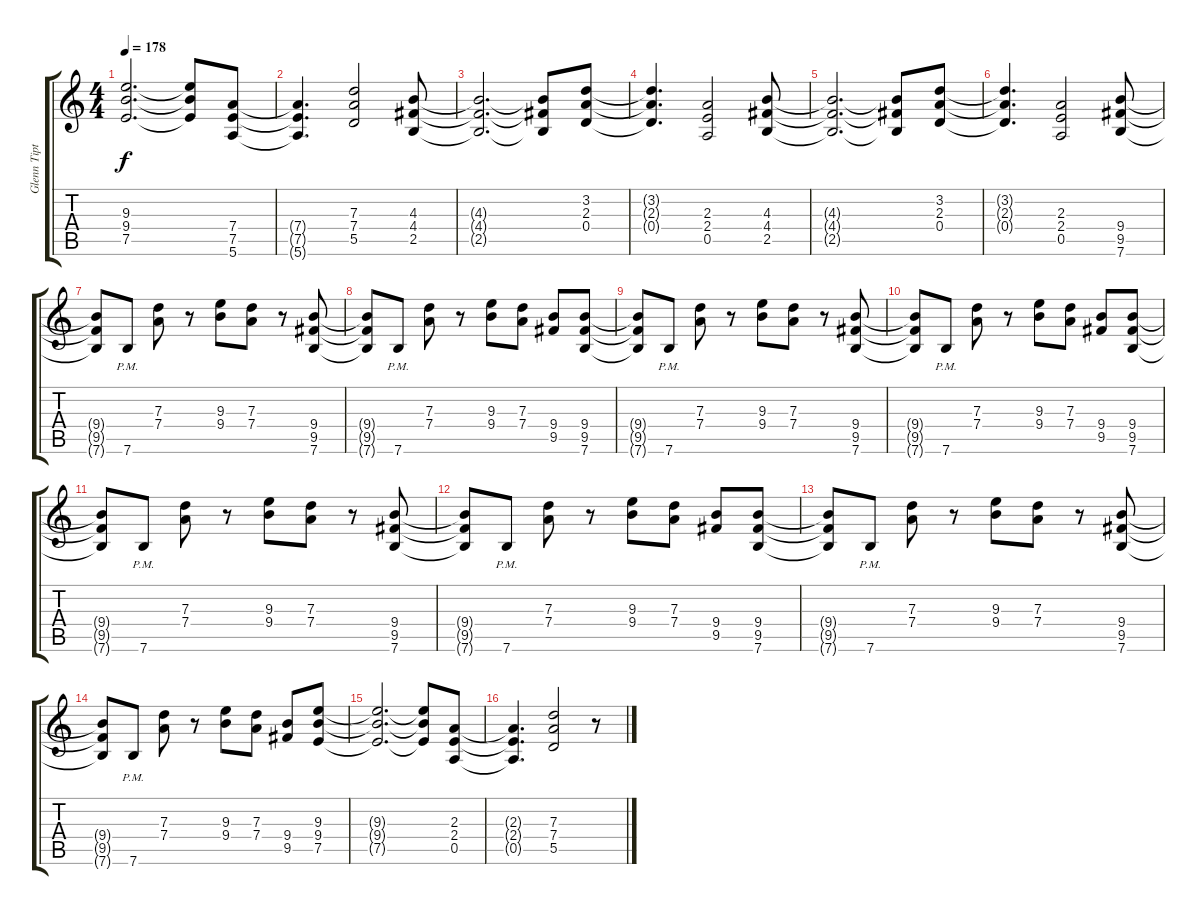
\track ("Glenn Tipton" "Glenn Tipt") {instrument distortionguitar}
\staff {score tabs}
\tuning (E4 B3 G3 D3 A2 E2) {hide}
\ts (4 4)
\tempo 178
\clef g2
\ks c
(9.3{t} 9.4{t} 7.5{t}).2{d dy f} (9.3{t} 9.4{t} 7.5{t}).8 (7.4 7.5 5.6).8 |
(7.4{t} 7.5{t} 5.6{t}).4{d} (7.3 7.4 5.5).2 (4.3 4.4 2.5).8 |
(4.3{t} 4.4{t} 2.5{t}).2{d} (4.3{t} 4.4{t} 2.5{t}).8 (3.2 2.3 0.4).8 |
(3.2{t} 2.3{t} 0.4{t}).4{d} (2.3 2.4 0.5).2 (4.3 4.4 2.5).8 |
(4.3{t} 4.4{t} 2.5{t}).2{d} (4.3{t} 4.4{t} 2.5{t}).8 (3.2 2.3 0.4).8 |
(3.2{t} 2.3{t} 0.4{t}).4{d} (2.3 2.4 0.5).2 (9.4 9.5 7.6).8 |
(9.4{t} 9.5{t} 7.6{t}).8 7.6{pm}.8 (7.3 7.4).8 r.8 (9.3 9.4).8 (7.3 7.4).8 r.8 (9.4 9.5 7.6).8 |
(9.4{t} 9.5{t} 7.6{t}).8 7.6{pm}.8 (7.3 7.4).8 r.8 (9.3 9.4).8 (7.3 7.4).8 (9.4 9.5).8 (9.4 9.5 7.6).8 |
(9.4{t} 9.5{t} 7.6{t}).8 7.6{pm}.8 (7.3 7.4).8 r.8 (9.3 9.4).8 (7.3 7.4).8 r.8 (9.4 9.5 7.6).8 |
(9.4{t} 9.5{t} 7.6{t}).8 7.6{pm}.8 (7.3 7.4).8 r.8 (9.3 9.4).8 (7.3 7.4).8 (9.4 9.5).8 (9.4 9.5 7.6).8 |
(9.4{t} 9.5{t} 7.6{t}).8 7.6{pm}.8 (7.3 7.4).8 r.8 (9.3 9.4).8 (7.3 7.4).8 r.8 (9.4 9.5 7.6).8 |
(9.4{t} 9.5{t} 7.6{t}).8 7.6{pm}.8 (7.3 7.4).8 r.8 (9.3 9.4).8 (7.3 7.4).8 (9.4 9.5).8 (9.4 9.5 7.6).8 |
(9.4{t} 9.5{t} 7.6{t}).8 7.6{pm}.8 (7.3 7.4).8 r.8 (9.3 9.4).8 (7.3 7.4).8 r.8 (9.4 9.5 7.6).8 |
(9.4{t} 9.5{t} 7.6{t}).8 7.6{pm}.8 (7.3 7.4).8 r.8 (9.3 9.4).8 (7.3 7.4).8 (9.4 9.5).8 (9.3 9.4 7.5).8 |
(9.3{t} 9.4{t} 7.5{t}).2{d} (9.3{t} 9.4{t} 7.5{t}).8 (2.3 2.4 0.5).8 |
(2.3{t} 2.4{t} 0.5{t}).4{d} (7.3 7.4 5.5).2 r.8
